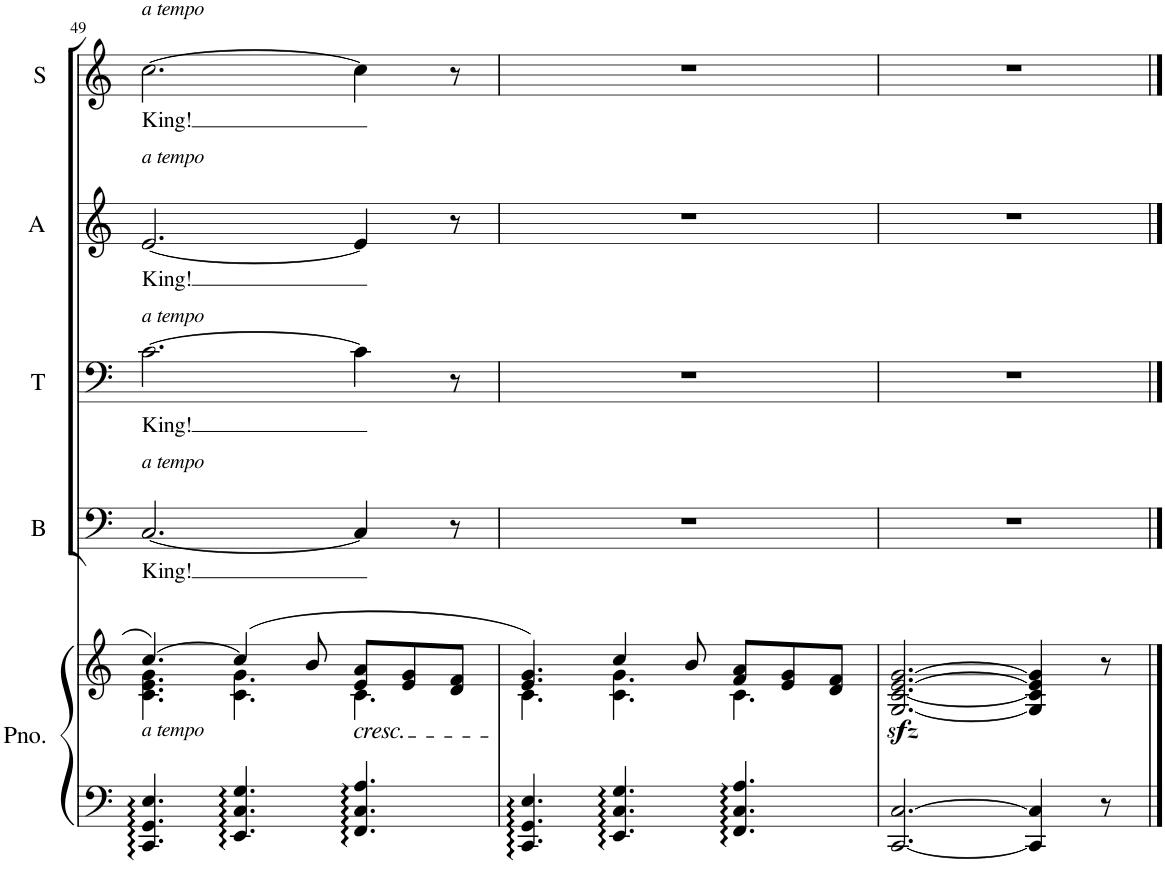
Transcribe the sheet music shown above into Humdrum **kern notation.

**kern	**kern	**kern	**text	**kern	**text	**kern	**text	**kern	**text
*part5	*part5	*part4	*part4	*part3	*part3	*part2	*part2	*part1	*part1
*staff6	*staff5	*staff4	*staff4	*staff3	*staff3	*staff2	*staff2	*staff1	*staff1
*I"Piano	*	*I"Bass	*	*I"Tenor	*	*I"Alto	*	*I"Soprano	*
*I'Pno.	*	*I'B	*	*I'T	*	*I'A	*	*I'S	*
!!LO:PB:g=z
*clefF4	*clefG2	*clefF4	*	*clefF4	*	*clefG2	*	*clefG2	*
*k[]	*k[]	*k[]	*	*k[]	*	*k[]	*	*k[]	*
*M9/8	*M9/8	*M9/8	*	*M9/8	*	*M9/8	*	*M9/8	*
=49	=49	=49	=49	=49	=49	=49	=49	=49	=49
*	*^	*	*	*	*	*	*	*	*
!	!	!	!	!	!	!	!	!	!LO:TX:a:i:t=a tempo	!
!	!	!	!	!	!	!	!LO:TX:a:i:t=a tempo	!	!	!
!	!	!	!	!	!LO:TX:a:i:t=a tempo	!	!	!	!	!
!	!	!	!LO:TX:a:i:t=a tempo	!	!	!	!	!	!	!
!LO:TX:a:i:t=a tempo	!	!	!	!	!	!	!	!	!	!
!	!	!	!	!LO:LY:b	!	!LO:LY:b	!	!LO:LY:b	!	!LO:LY:b
4.CC/ 4.GG/ 4.E/	[4.cc/	4.c\ 4.e\ 4.g\	[2.C/	King!	[2.c\	King!	[2.e/	King!	[2.cc\	King!
4.EE/ 4.C/ 4.G/	(4cc/]	4.c\ 4.g\	.	.	.	.	.	.	.	.
.	8b/	.	.	.	.	.	.	.	.	.
!	!LO:TX:b:i:t=cresc.	!	!	!	!	!	!	!	!	!
4.FF/ 4.C/ 4.A/	8e/ 8a/L	4.c\	4C/]	.	4c\]	.	4e/]	.	4cc\]	.
.	8e/ 8g/	.	.	.	.	.	.	.	.	.
.	8d/ 8f/J	.	8r	.	8r	.	8r	.	8r	.
=50	=50	=50	=50	=50	=50	=50	=50	=50	=50	=50
4.CC/ 4.GG/ 4.E/	4.e/ 4.g/)	4.c\	8%9r	.	8%9r	.	8%9r	.	8%9r	.
4.EE/ 4.C/ 4.G/	4cc/	4.c\ 4.g\	.	.	.	.	.	.	.	.
.	8b/	.	.	.	.	.	.	.	.	.
4.FF/ 4.C/ 4.A/	8f/ 8a/L	4.c\	.	.	.	.	.	.	.	.
.	8e/ 8g/	.	.	.	.	.	.	.	.	.
.	8d/ 8f/J	.	.	.	.	.	.	.	.	.
*	*v	*v	*	*	*	*	*	*	*	*
=51	=51	=51	=51	=51	=51	=51	=51	=51	=51
[2.CC/ [2.C/	[2.G/zz< [2.c/zz< [2.e/zz< [2.g/zz<	8%9r	.	8%9r	.	8%9r	.	8%9r	.
4CC/] 4C/]	4G/] 4c/] 4e/] 4g/]	.	.	.	.	.	.	.	.
8r	8r	.	.	.	.	.	.	.	.
==	==	==	==	==	==	==	==	==	==
*-	*-	*-	*-	*-	*-	*-	*-	*-	*-
